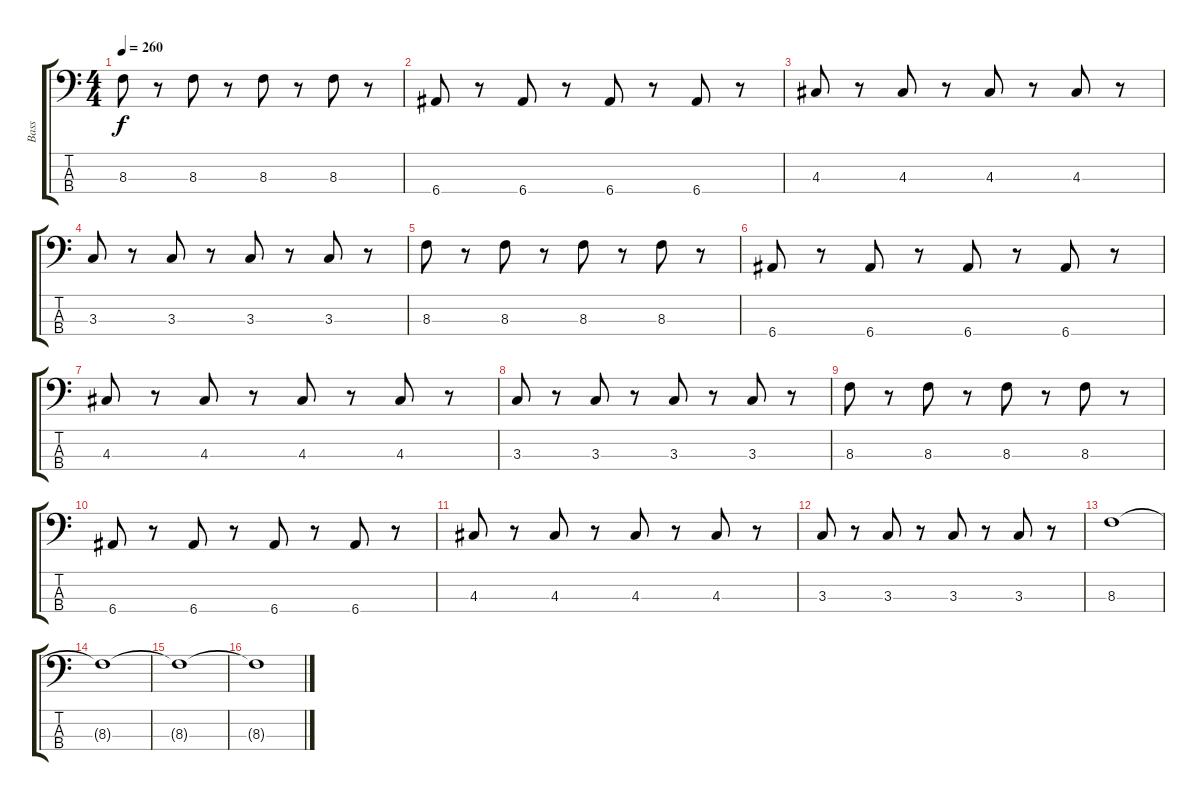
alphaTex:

\track ("Bass" "Bass") {instrument electricbasspick}
\staff {score tabs}
\tuning (G2 D2 A1 E1) {hide}
\ts (4 4)
\tempo 260
\clef f4
\ks c
8.3.8{dy f} r.8 8.3.8 r.8 8.3.8 r.8 8.3.8 r.8 |
6.4.8 r.8 6.4.8 r.8 6.4.8 r.8 6.4.8 r.8 |
4.3.8 r.8 4.3.8 r.8 4.3.8 r.8 4.3.8 r.8 |
3.3.8 r.8 3.3.8 r.8 3.3.8 r.8 3.3.8 r.8 |
8.3.8 r.8 8.3.8 r.8 8.3.8 r.8 8.3.8 r.8 |
6.4.8 r.8 6.4.8 r.8 6.4.8 r.8 6.4.8 r.8 |
4.3.8 r.8 4.3.8 r.8 4.3.8 r.8 4.3.8 r.8 |
3.3.8 r.8 3.3.8 r.8 3.3.8 r.8 3.3.8 r.8 |
8.3.8 r.8 8.3.8 r.8 8.3.8 r.8 8.3.8 r.8 |
6.4.8 r.8 6.4.8 r.8 6.4.8 r.8 6.4.8 r.8 |
4.3.8 r.8 4.3.8 r.8 4.3.8 r.8 4.3.8 r.8 |
3.3.8 r.8 3.3.8 r.8 3.3.8 r.8 3.3.8 r.8 |
8.3.1 |
8.3{t}.1{volume 12} |
8.3{t}.1{volume 11} |
8.3{t}.1{volume 10}
